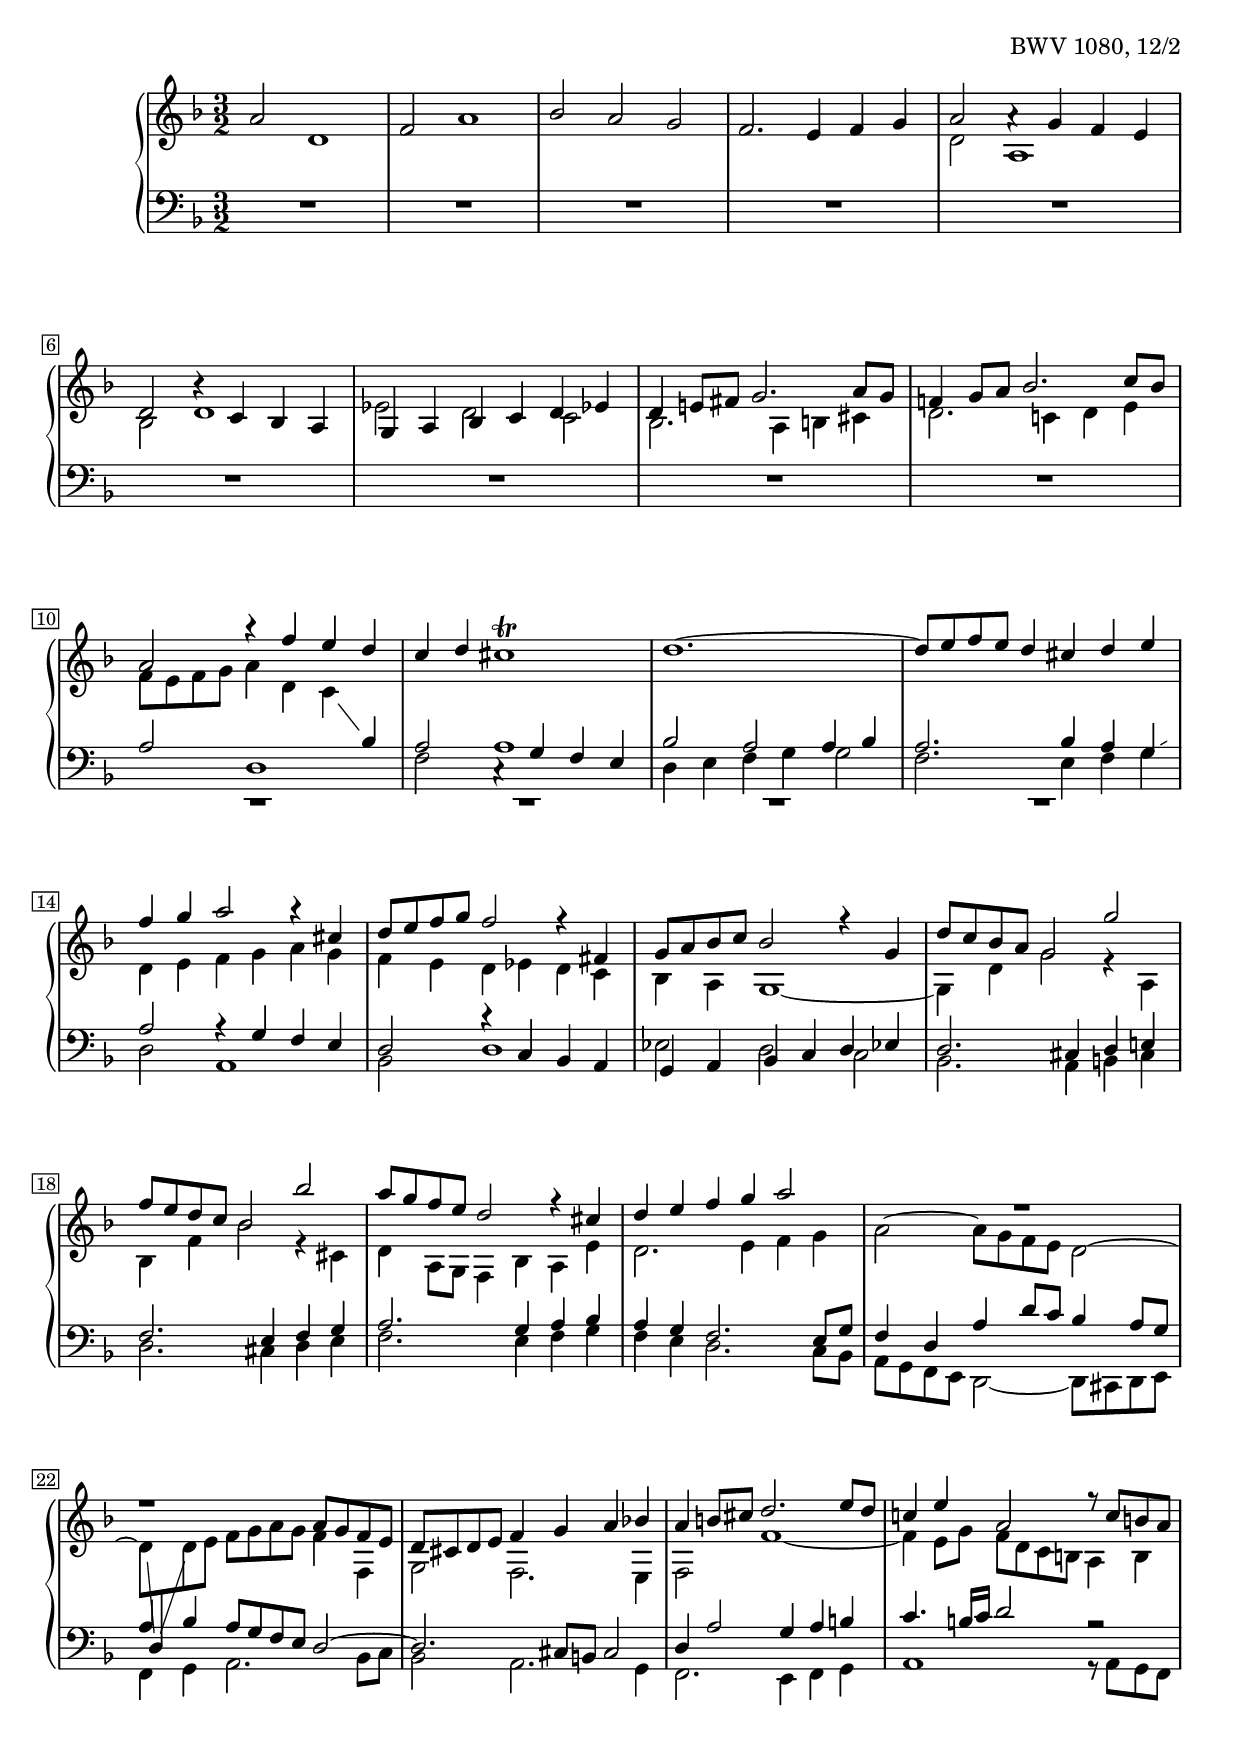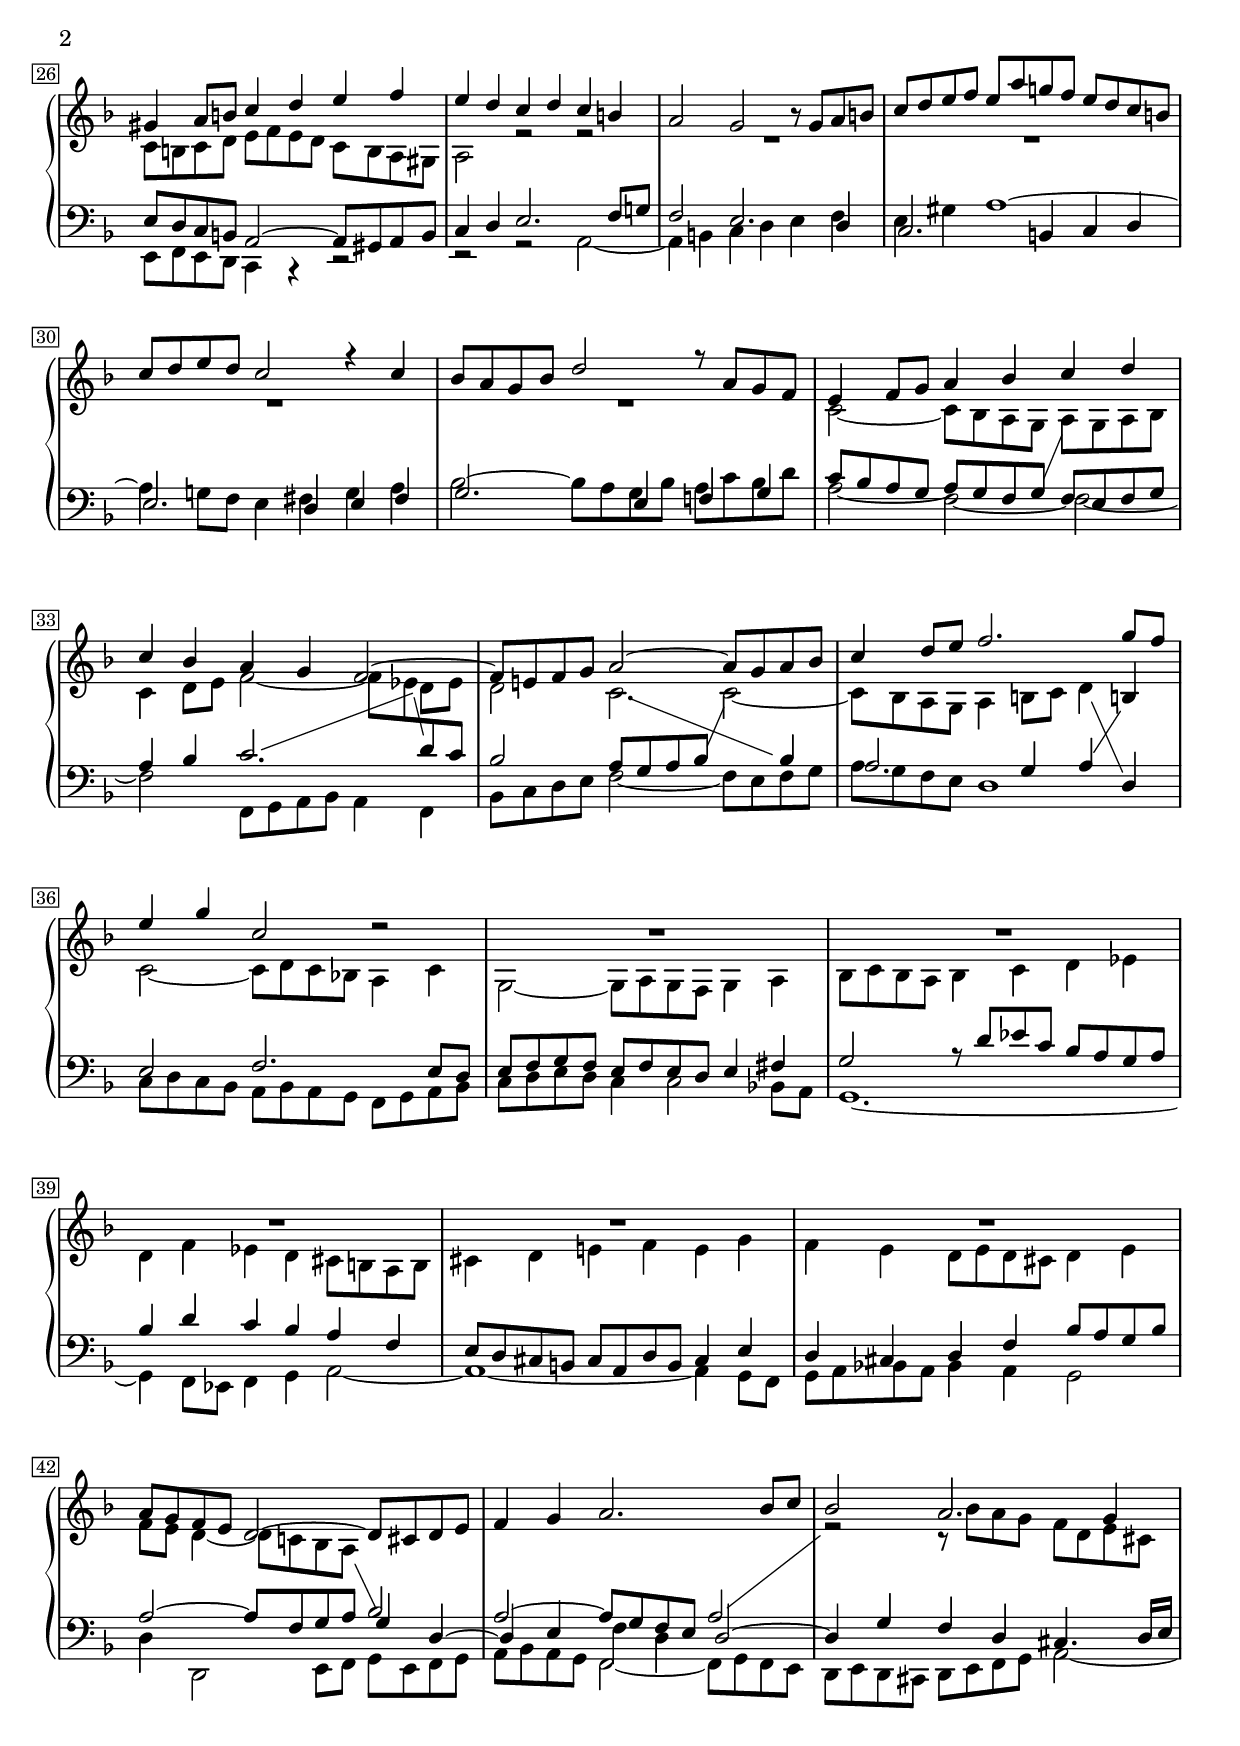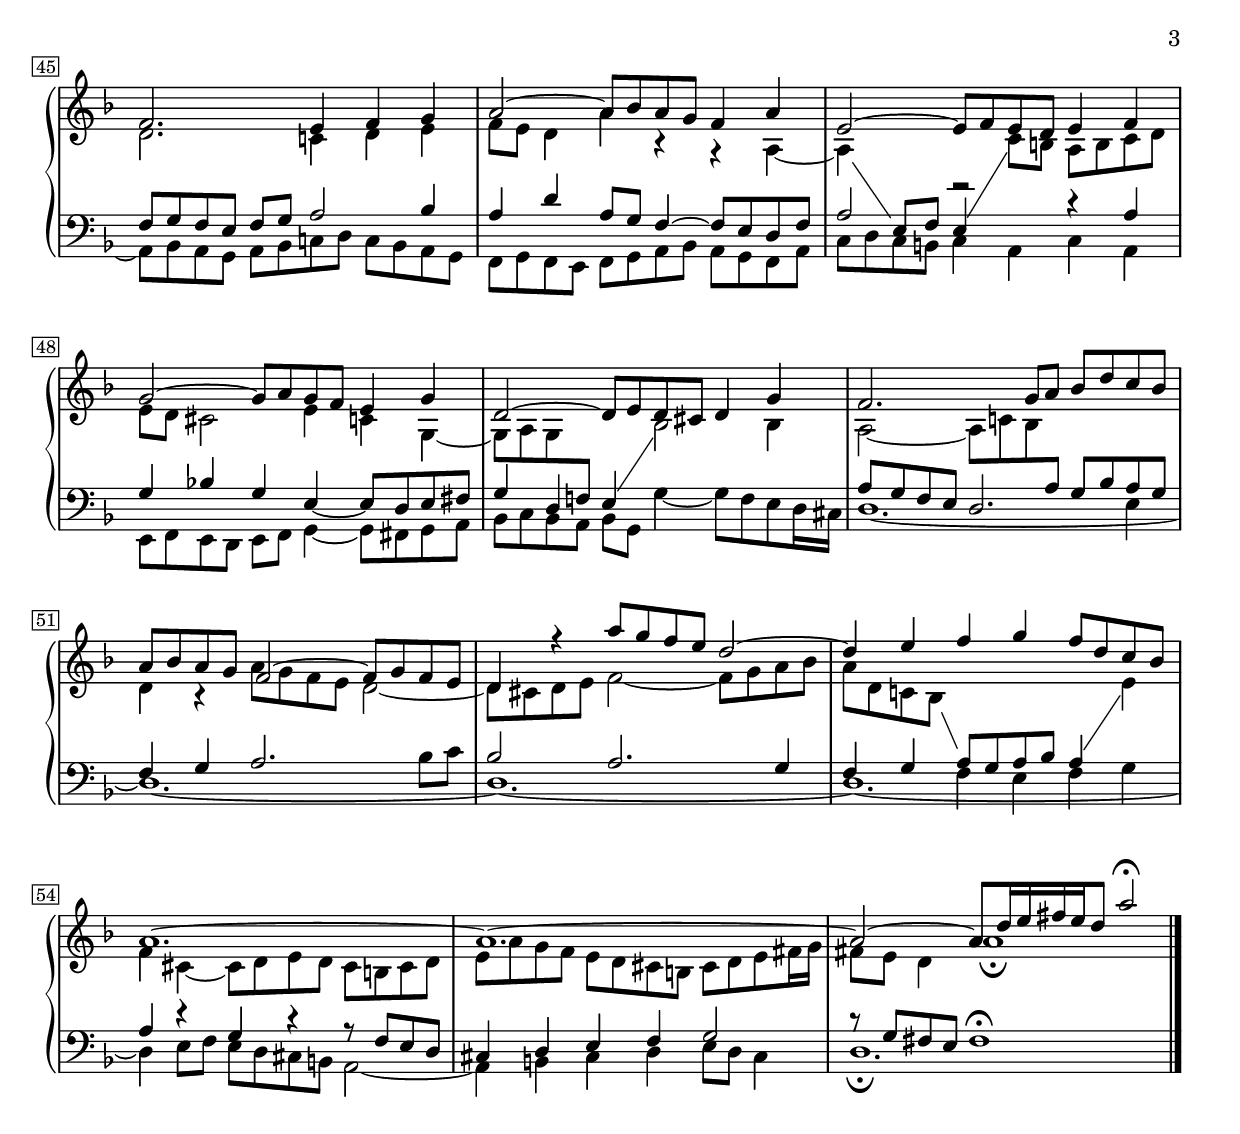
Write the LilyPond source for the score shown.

Global = {
  \key d \minor
  \time 3/2
  \include "../global.ly"
}

Sopran = \context Voice = "one" \relative c'' {
  \voiceOne
  %1
  | a2 d,1
  | f2 a1
  | bes2 a g
  | f2. e4 f g
  %5
  | a2 a4\rest g f e
  | d2 b'4\rest c, bes a
  | \once\override NoteColumn.force-hshift = #0.3 g
    a
    \once\override NoteColumn.force-hshift = #0.3 bes
    c d ees!
  | d4 e!8 fis g2. a8 g
  | f!4 g8 a bes2. c8 bes
  %10
  | a2 r4 f' e d
  | c d cis1\trill
  | d1.~
  | d8 e f e d4 cis d e
  | f g a2 r4 cis,
  %15
  | d8 e f g f2 r4 fis,
  | g8 a bes c bes2 r4 g
  | d'8 c bes a g2 g'
  | f8 e d c bes2 bes'
  | a8 g f e d2 r4 cis
  %20
  | d e f g a2
  | R1*3/2
  | r1 a,8 g f e
  | d cis d e f4 g a bes
  | a b8 cis d2. e8 d
  %25
  | c!4 e a,2 r8 c b a
  | gis4 a8 b c4 d e f
  | e d c d c b
  | a2 g b8\rest g a b
  | c d e f e a g f e d c b
  %30
  | c d e d c2 r4 c
  | bes8 a g bes d2 r8 a g f
  | e4 f8 g a4 bes c d
  | c bes a g f2~
  | f8 e f g a2~ a8 g a bes
  %35
  | c4 d8 e f2. g8 f
  | e4 g c,2 d\rest
  | \override MultiMeasureRest.staff-position = #0
    R1*3/2*5
  | a8 g f e d2~ d8 cis d e
  | f4 g a2. bes8 c
  | bes2 a2. g4
  %45
  | f2. e4 f g
  | a2~ a8 bes a g f4 a
  | e2~ e8 f e d e4 f
  | g2~ g8 a g f e4 g
  | d2~ d8 e d cis d4 g
  %50
  | f2. g8 a bes d c bes
  | a bes a g f2~ f8 g f e
  | d4 r a''8 g f e d2~
  | d4 e f g f8 d c bes
  | a1.~
  %55
  | a~
  | a2~ a8[ d16 e fis e d8] a'2\fermata
  \bar "|."
}

Alto = \context Voice = "two" \relative c' {
  \voiceTwo
  \showStaffSwitch
  | s1*3/2*4
  %5
  | d2 a1
  | bes2 d1
  | ees2 d c
  | bes2. a4 b cis
  | d2. c!4 d e
  %10
  | f8 e f g a4 d, c
    \change Staff = "lower"
    \stemUp\tieUp
    bes
  | a2 c,4\rest g' f e
  | \stemDown d e f g \stemUp a bes
  | a2. bes4 a g
  | \change Staff = "upper"
    \stemDown
    d' e f g a g
  %15
  | f e d ees d c
  | bes a g1_~
  | g4 d' g2 r4 a,
  | bes f' bes2 r4 cis,
  | d a8 g f4 bes a e'
  %20
  | d2. e4 f g
  | a2~ a8 g f e d2~
  | d8
    \change Staff = "lower"
    \stemUp\tieUp
    d,
    \change Staff = "upper"
    \stemDown
    d' e f g a g f4 f,
  | g2 f2. e4
  | f2 f'1_~
  %25
  | f4 e8 g f d c b a4 b
  | c8 b c d e f e d c b a gis
  | a2 r \hideStaffSwitch r
  | R1*3/2*4
  | \change Staff = "lower"
    \stemUp\tieDown
    c8 bes a g
    \stemDown f2_~ \stemUp f8 e f g
  | \showStaffSwitch a4 bes c2.
    \change Staff = "upper"
    \stemDown d8 ees
  | d2 c2.
    \change Staff = "lower"
    \stemUp
    bes4
  %35
  | a2. g4 a
    \change Staff = "upper"
    b!
  | \stemDown c2~ c8 d c bes a4 c
  | g2~ g8 a g f g4 a
  | bes8 c bes a bes4 c d ees
  | d f ees d cis8 b a b
  %40
  | cis4 d e f e g
  | f e d8 e d cis d4 e
  | f8 e d4~ d8 c bes a
    \change Staff = "lower"
    \stemUp
    \once\override NoteColumn.force-hshift = #0.6 g4
    d^~
  | \once\override NoteColumn.force-hshift = #0.4 d
    \change Staff = "upper"
    \stemDown
    \change Staff = "lower"
    \stemUp
    e \stemDown f d \stemUp a'2
    \change Staff = "upper"
    \stemDown
  | r r8 bes'8 a g f d e cis
  %45
  | d2. c!4 d e
  | f8 e d4 a' r r a,~
  | a
    \change Staff = "lower"
    \stemUp
    e8 f e4
    \change Staff = "upper"
    \stemDown
    c'8 b a b c d
  | e d cis2 e4 c g~
  | \hideStaffSwitch
    g8 a g
    \change Staff = "lower"
    \stemUp
    f e4
    \change Staff = "upper"
    \stemDown
    \showStaffSwitch
    bes'2 bes4
  %50
  | a2~ a8 c \hideStaffSwitch bes
    \change Staff = "lower"
    \stemUp
    a g bes a g
  | \change Staff = "upper"
    \stemDown
    \showStaffSwitch
    d'4 r
    a'8 g f e d2_~
  | d8 cis d e f2~ f8 g a bes
  | a d, c bes
    \change Staff = "lower"
    \stemUp
    a g a bes a4
    \change Staff = "upper"
    \stemDown
    e'
  | f cis~ cis8 d e d cis b cis d
  %55
  | e a g f e d cis b cis d e fis16 g
  | fis8 e d4 a'1\fermata
  \bar "|."
}

Tenor = \context Voice = "three" \relative c' {
  \voiceThree
  \showStaffSwitch
  | \override MultiMeasureRest.staff-position = #0
    R1*3/2*9
  %10
  | a2 d,1
  | \stemDown f2 a1
  | \stemUp bes2 a \stemDown g
  | f2. e4 f g
  | \stemUp a2 r4 g f e
  %15
  | d2 r4 c bes a
  | g a bes c d ees!
  | d2. cis4 d e
  | f2. e4 f g
  | a2. g4 a bes
  %20
  | a g f 2. e8 g
  | f4 d a' d8 c bes4 a8 g
  | a4 bes a8 g f e d2~
  | d2. cis8 b cis2
  | d4 a'2 g4 a b
  %25
  | c4. b16 c d2 r
  | e,8 d c b a2~ a8 gis a b
  | c4 d e2. f8 g
  | f2 e2. d4
  | \once\override NoteColumn.force-hshift = #0.2 c2.
    b4 c d
  %30
  | \once\override NoteColumn.force-hshift = #0.2 e2.
    d4 e fis
  | \once\override NoteColumn.force-hshift = #0.2 g2.
    e4 f! g
  | \stemDown\tieDown a2~ \stemUp a8 g f g
    \change Staff = "upper"
    \stemDown a g a bes
  | c4 d8 e f2~ f8 ees
    \change Staff = "lower"
    \stemUp
    d c
  | bes2 a8 g a bes
    \change Staff = "upper"
    \stemDown
    c2~
  %35
  | c8 bes a g a4 b8 c d4
    \change Staff = "lower"
    \stemUp
    d,
  | e2 f2. e8 d
  | e f g f e f e d e4 fis
  | g2 r8 d'8 ees c bes a g a
  | bes4 d c bes a f
  %40
  | e8 d cis b cis a d b cis4 e
  | d cis d f bes8 a g bes
  | a2^~ a8 f g a
    \once\override NoteColumn.force-hshift = #0 bes2
  | \once\override NoteColumn.force-hshift = #0 a^~
    \once\override NoteColumn.force-hshift = #-1 a8
    g f e d2^~
  | d4 g f d cis4. d16 e
  %45
  | f8 g f e f g a2 bes4
  | a d a8 g f4^~ f8 e d f
  | a2 r r4 a
  | g bes g e~ e8 d e fis
  | g4 d s2 s
  %50
  | a'8 g f e d2. \stemDown e4
  | \stemUp f g a2. \stemDown bes8 c
  | \stemUp bes2 a2. g4
  | f g \stemDown f e f g
  | \stemUp a r g r r8 f e d
  %55
  | cis4 d e f g2
  | r8 g fis e fis1\fermata
  \bar "|."
}

Bass = \context Voice = "four" \relative c {
  \voiceFour
  | s1*3/2*9
  %10
  | \override MultiMeasureRest.staff-position = #-8
    R1*3/2*4
  | d2 a1
  %15
  | bes2 d1
  | ees2 d c
  | bes2. a4 b cis
  | d2. cis4 d e
  | f2. e4 f g
  %20
  | f e d2. c8 bes
  | a g f e d2~ d8 cis d e
  | f4 g a2. bes8 c
  | bes2 a2. g4
  | f2. e4 f g
  %25
  | a1 r8 a g f
  | e f e d c4 r r2
  | r r a'~
  | a4 b c d e f
  | e gis a1^~
  %30
  | a4 g!8 f e4 fis g a
  | bes2^~ bes8 a g bes a c bes d
  | \change Staff = "upper"
    \stemDown\tieDown
    c2~ c8 bes a g
    \change Staff = "lower"
    f2~
  | f f,8 g a bes a4 f
  | bes8 c d e f2~ f8 e f g
  %35
  | a g f e d1
  | c8 d c bes a bes a g f g a bes
  | c d e d c4 c2 bes!8 a
  | g1.~
  | g4 f8 ees f4 g a2~
  %40
  | a1~ a4 g8 f
  | g a bes a bes4 a g2
  | d'4 d,2 e8 f g e f g
  | a bes a g f2~ f8 g f e
  | d e d cis d e f g a2~
  %45
  | a8 bes a g a bes c d c bes a g
  | f g f e f g a bes a g f a
  | c d c b c4 a c a
  | e8 f e d e f g4~ g8 fis g a
  | bes c bes a bes g g'4~ g8 f e d16 cis
  %50
  | d1.~
  | d~
  | d~
  | d~
  | d4 e8 f e d cis b a2~
  %55
  | a4 b cis d e8 d cis4
  | d1.\fermata
  \bar "|."
}

\score {
  \new PianoStaff
  <<
    \accidentalStyle Score.piano
    \context Staff = "upper" <<
      \set Staff.midiInstrument = #"acoustic grand"
      \Global
      \clef treble
      \Sopran
      \Alto
    >>
    \context Staff = "lower" <<
      \set Staff.midiInstrument = #"acoustic grand"
      \Global
      \clef bass
      \Tenor
      \Bass
    >>
  >>
  \header {
    %composer = "Johann Sebastian Bach"
    opus = "BWV 1080, 12/2"
    subtitle = "inversus"
    title = \markup {
      Contrapunctus XII
    }
  }
  \layout { }
  \midi { \tempo 4 = 144 }
}
